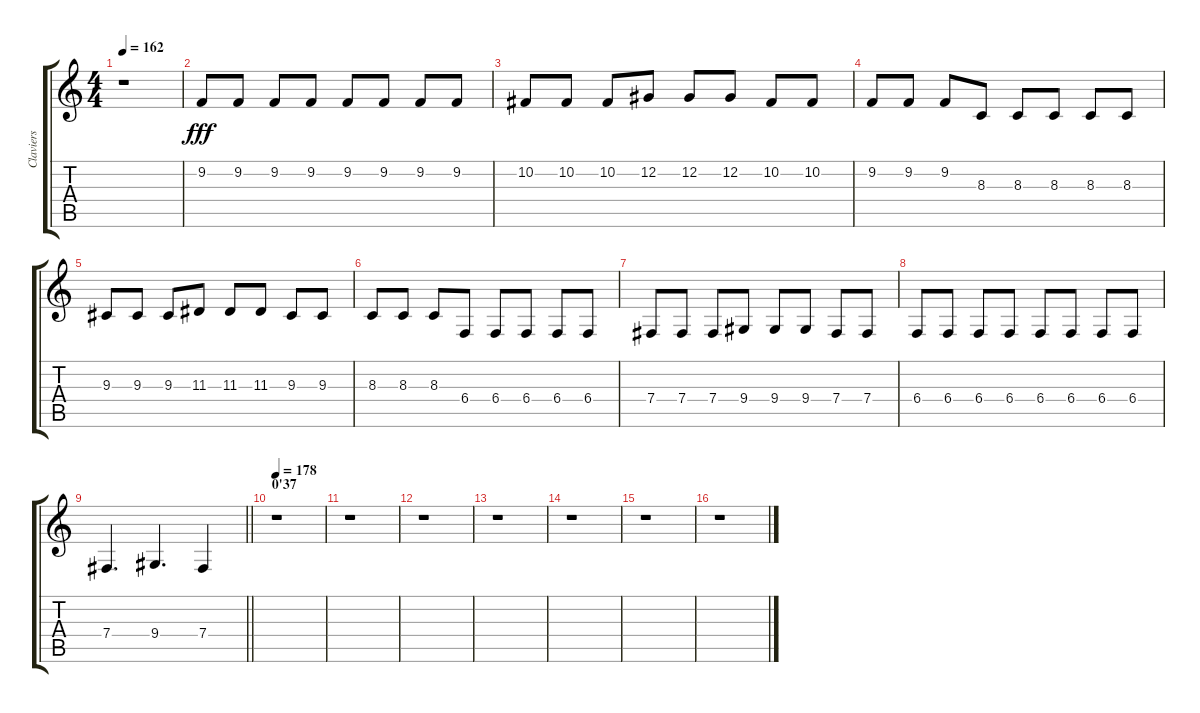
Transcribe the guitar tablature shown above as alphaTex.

\track ("Claviers" "Claviers") {instrument flute}
\staff {score tabs}
\tuning (Db4 Ab3 E3 B2 Gb2 Db2) {hide}
\ts (4 4)
\tempo 162
\clef g2
\ks c
r.1{dy fff} |
9.2.8{volume 13 instrument tremolostrings} 9.2.8 9.2.8 9.2.8 9.2.8 9.2.8 9.2.8 9.2.8 |
10.2.8 10.2.8 10.2.8 12.2.8 12.2.8 12.2.8 10.2.8 10.2.8 |
9.2.8 9.2.8 9.2.8 8.3.8 8.3.8 8.3.8 8.3.8 8.3.8 |
9.3.8 9.3.8 9.3.8 11.3.8 11.3.8 11.3.8 9.3.8 9.3.8 |
8.3.8 8.3.8 8.3.8 6.4.8 6.4.8 6.4.8 6.4.8 6.4.8 |
7.4.8 7.4.8 7.4.8 9.4.8 9.4.8 9.4.8 7.4.8 7.4.8 |
6.4.8 6.4.8 6.4.8 6.4.8 6.4.8 6.4.8 6.4.8 6.4.8 |
\barLineRight lightlight
7.4.4{d} 9.4.4{d} 7.4.4 |
\section ("" "0'37")
\tempo 178
r.1 |
r.1 |
r.1 |
r.1 |
r.1 |
r.1 |
r.1
